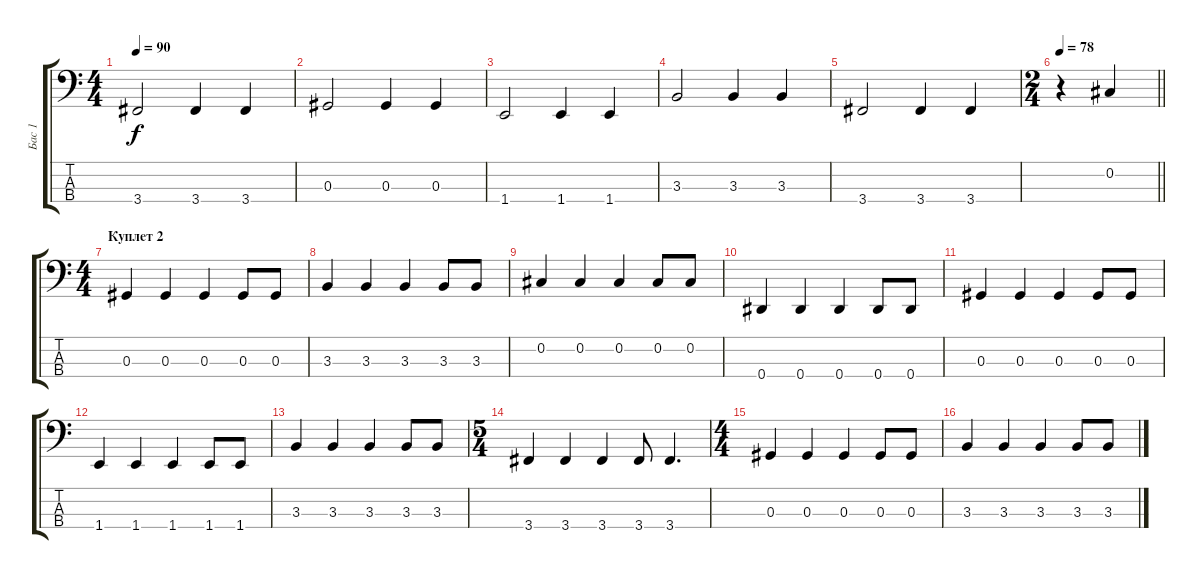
\track ("Бас 1" "Бас 1") {instrument fretlessbass}
\staff {score tabs}
\tuning (Gb2 Db2 Ab1 Eb1) {hide}
\ts (4 4)
\tempo 90
\clef f4
\ks c
3.4.2{dy f} 3.4.4 3.4.4 |
0.3.2 0.3.4 0.3.4 |
1.4.2 1.4.4 1.4.4 |
3.3.2 3.3.4 3.3.4 |
3.4.2 3.4.4 3.4.4 |
\ts (2 4)
\tempo 78
\barLineRight lightlight
r.4 0.2.4 |
\ts (4 4)
\section ("" "Куплет 2")
0.3.4 0.3.4 0.3.4 0.3.8 0.3.8 |
3.3.4 3.3.4 3.3.4 3.3.8 3.3.8 |
0.2.4 0.2.4 0.2.4 0.2.8 0.2.8 |
0.4.4 0.4.4 0.4.4 0.4.8 0.4.8 |
0.3.4 0.3.4 0.3.4 0.3.8 0.3.8 |
1.4.4 1.4.4 1.4.4 1.4.8 1.4.8 |
3.3.4 3.3.4 3.3.4 3.3.8 3.3.8 |
\ts (5 4)
3.4.4 3.4.4 3.4.4 3.4.8 3.4.4{d} |
\ts (4 4)
0.3.4 0.3.4 0.3.4 0.3.8 0.3.8 |
3.3.4 3.3.4 3.3.4 3.3.8 3.3.8
